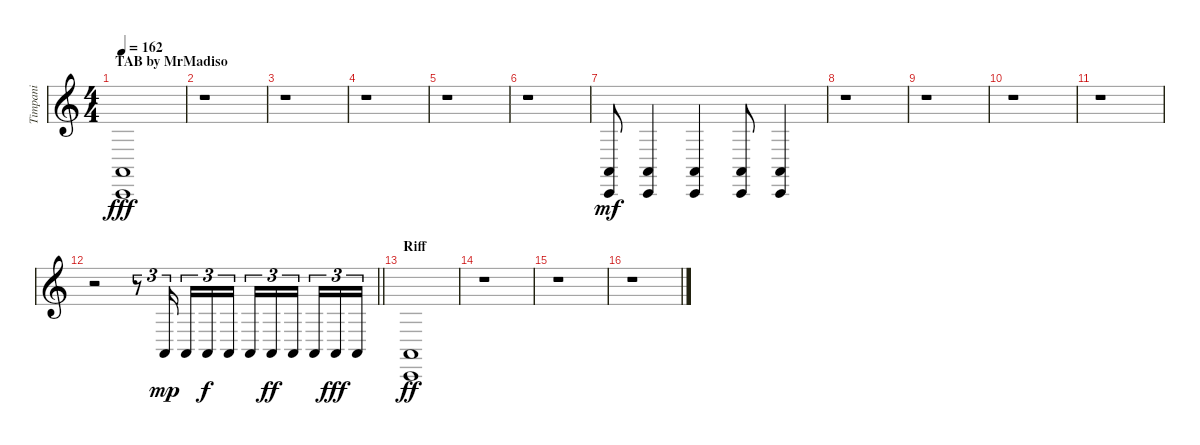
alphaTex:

\track ("Timpani" "Timpani") {instrument timpani}
\staff {score}
\tuning (E4 B3 G3 D3 A2 C2) {hide}
\ts (4 4)
\section ("" "TAB by MrMadiso")
\tempo 162
\clef g2
\ks c
(0.5 0.6).1{dy fff instrument timpani} |
r.1 |
r.1 |
r.1 |
r.1 |
r.1 |
(0.5 0.6).8{dy mf} (0.5 0.6).4 (0.5 0.6).4 (0.5 0.6).8 (0.5 0.6).4 |
r.1 |
r.1 |
r.1 |
r.1 |
\barLineRight lightlight
r.2 r.8{tu (3 2)} 0.5.16{tu (3 2) dy mp beam splitsecondary} 0.5.16{tu (3 2)} 0.5.16{tu (3 2) dy f} 0.5.16{tu (3 2)} 0.5.16{tu (3 2)} 0.5.16{tu (3 2) dy ff} 0.5.16{tu (3 2) beam splitsecondary} 0.5.16{tu (3 2)} 0.5.16{tu (3 2) dy fff} 0.5.16{tu (3 2)} |
\section ("" "Riff")
(0.5 0.6).1{dy ff} |
r.1 |
r.1 |
r.1
